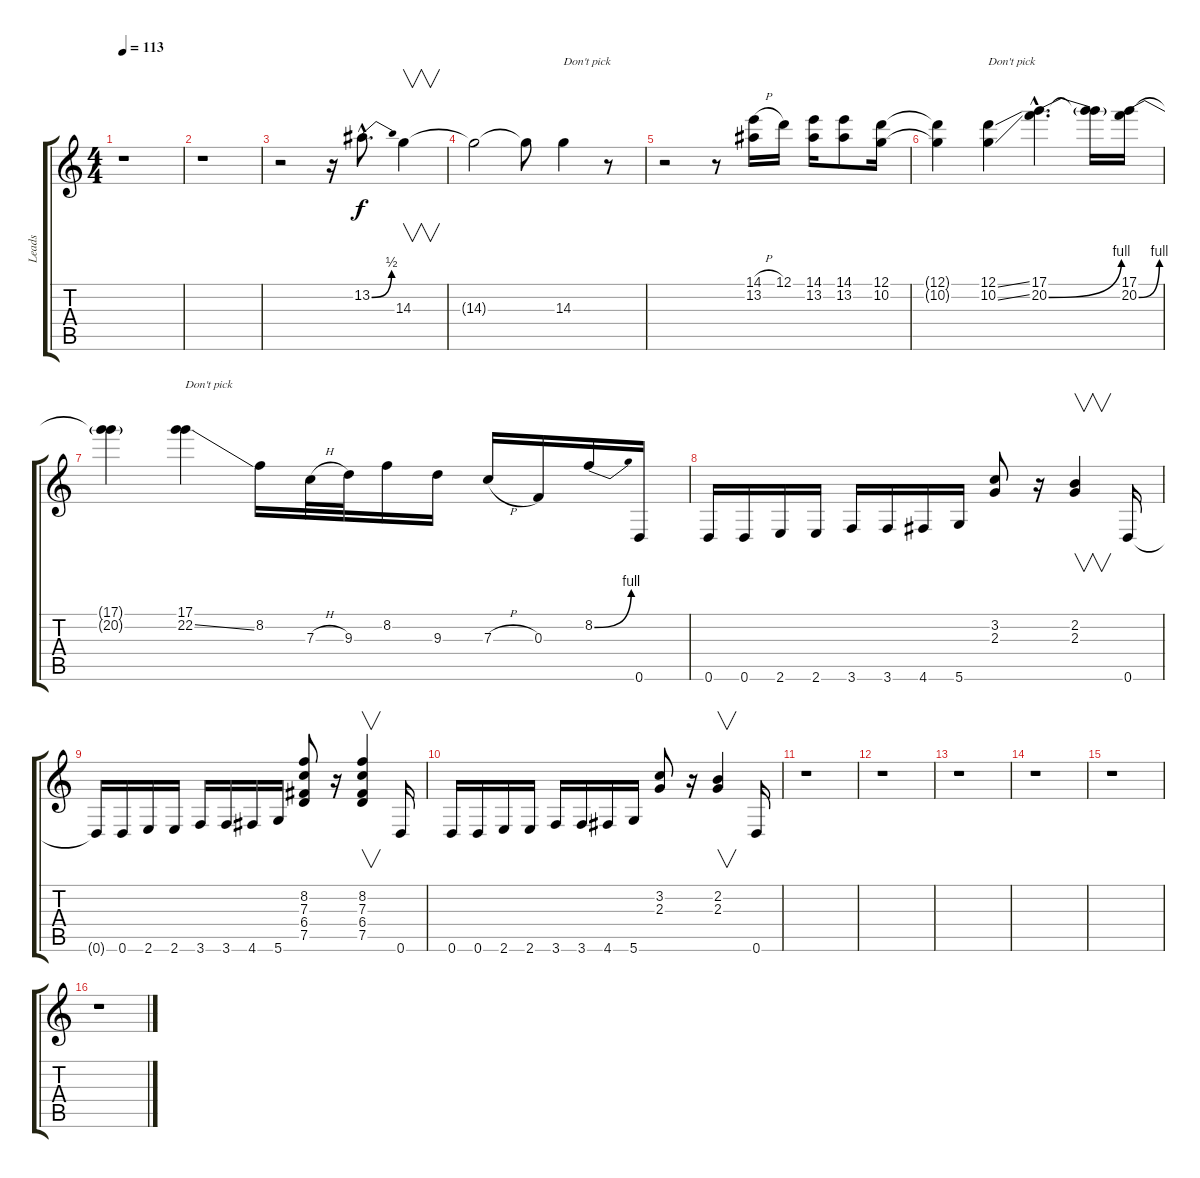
\track ("Leads" "Leads") {instrument distortionguitar}
\staff {score tabs}
\tuning (D4 A3 F3 C3 G2 D2) {hide}
\ts (4 4)
\tempo 113
\clef g2
\ks c
r.1{dy f} |
r.1 |
r.2 r.16 13.2{be (bend 0 0 60 2) hac}.8{d} 14.3.4{v} |
14.3{t}.2 14.3{t}.8 14.3.4{txt "Don't pick"} r.8 |
r.2 r.8 (14.1{h} 13.2).16 12.1.16 (14.1 13.2).16 (14.1 13.2).8 (12.1 10.2).16 |
(12.1{t} 10.2{t}).4 (12.1{ss} 10.2{ss}).4{txt "Don't pick"} (17.1{hac} 20.2{be (bend 0 0 60 4) hac}).4{d} (17.1{t} 20.2{t}).16 (17.1 20.2{be (bend 0 0 60 4)}).16 |
(17.1{t} 20.2{t}).4 (17.1 22.2{ss}).4{txt "Don't pick"} 8.2.16 7.3{h}.32 9.3.32 8.2.16 9.3.16 7.3{h}.16 0.3.16 8.2{be (bend 0 0 60 4)}.16 0.6.16 |
0.6.16 0.6.16 2.6.16 2.6.16 3.6.16 3.6.16 4.6.16 5.6.16 (3.2 2.3).8 r.16 (2.2 2.3).4{v} 0.6.16 |
0.6{t}.16 0.6.16 2.6.16 2.6.16 3.6.16 3.6.16 4.6.16 5.6.16 (8.2 7.3 6.4 7.5).8 r.16 (8.2 7.3 6.4 7.5).4{v} 0.6.16 |
0.6.16 0.6.16 2.6.16 2.6.16 3.6.16 3.6.16 4.6.16 5.6.16 (3.2 2.3).8 r.16 (2.2 2.3).4{v} 0.6.16 |
r.1 |
r.1 |
r.1 |
r.1 |
r.1 |
r.1
